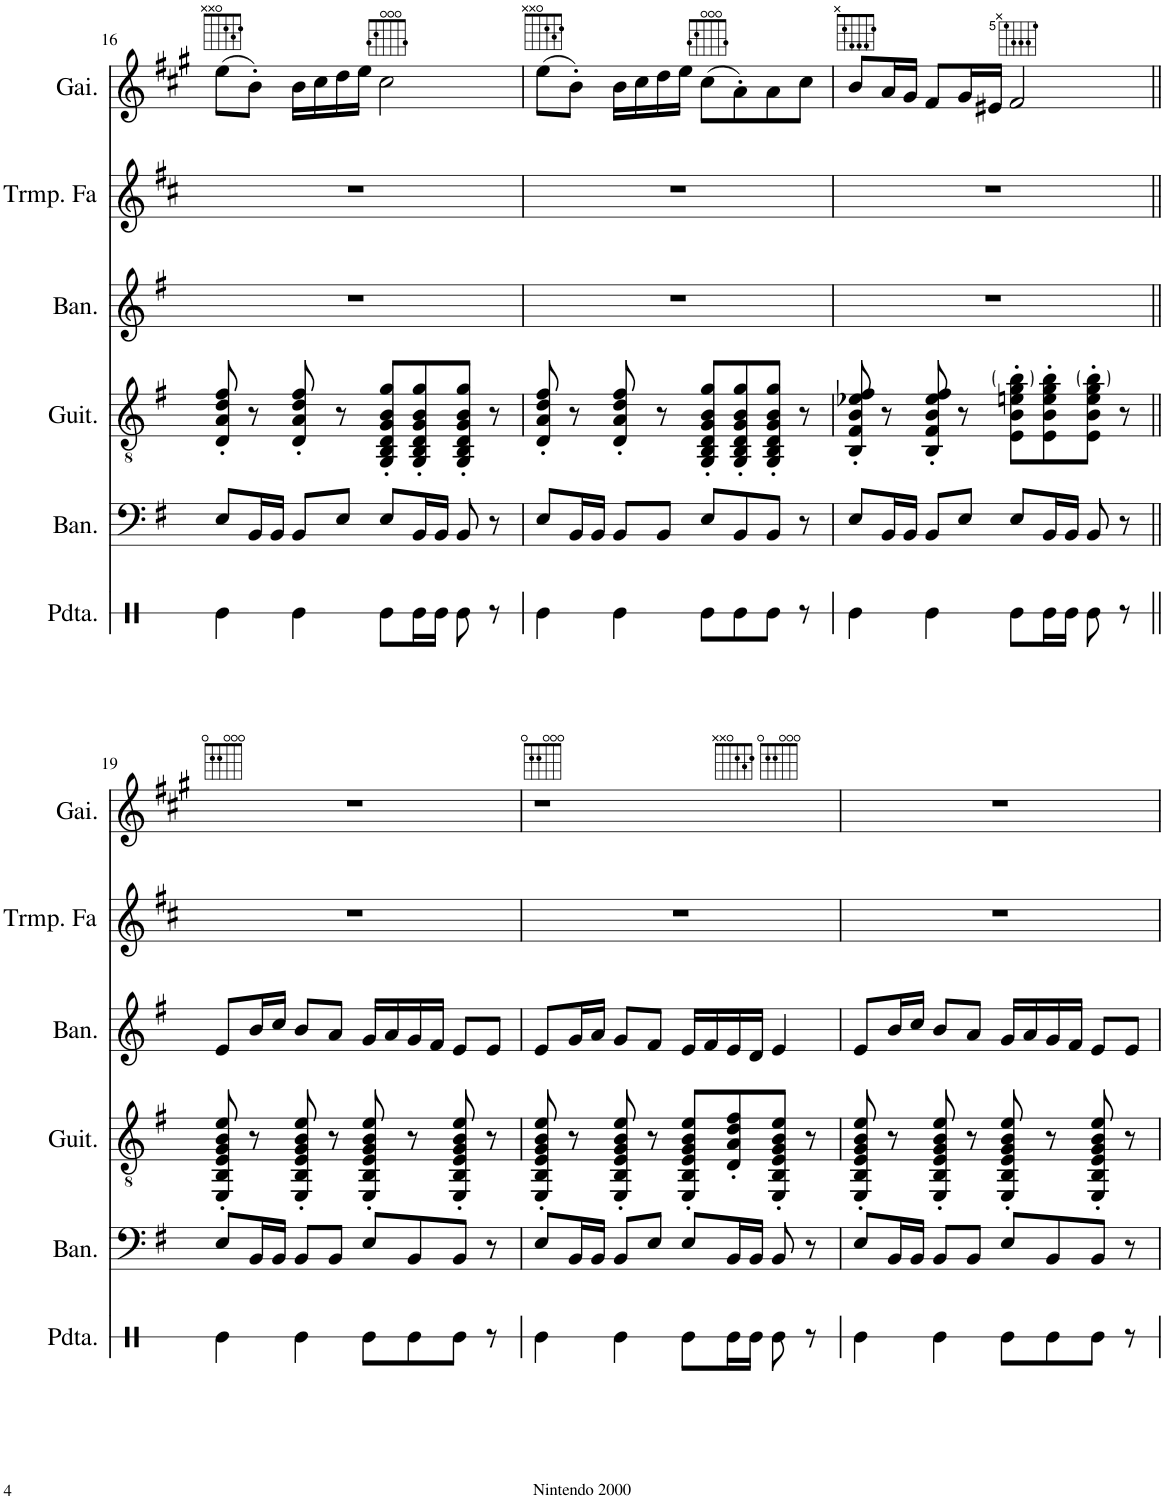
**kern	**kern	**kern	**kern	**kern	**kern
*part6	*part5	*part4	*part3	*part2	*part1
*staff6	*staff5	*staff4	*staff3	*staff2	*staff1
*I"Pandereta	*I"Bandoneón	*I"Guitarra acústica	*I"Bandoneón	*I"Trompa en Fa	*I"Gaita
*I'Pdta.	*I'Ban.	*I'Guit.	*I'Ban.	*I'Trmp. Fa	*I'Gai.
!!LO:PB:g=z
*clefX	*clefF4	*clefGv2	*clefG2	*clefG2	*clefG2
*	*	*	*	*Trd4c7	*Trd1c2
*k[]	*k[f#]	*k[f#]	*k[f#]	*k[f#c#]	*k[f#c#g#]
*M4/4	*M4/4	*M4/4	*M4/4	*M4/4	*M4/4
=16	=16	=16	=16	=16	=16
4Re\	8E/L	8D/' 8A/' 8d/' 8f#/'	1r	1r	(8ee\L
.	16BB/L	8r	.	.	8b'\J)
.	16BB/JJ	.	.	.	.
4Re\	8BB/L	8D/' 8A/' 8d/' 8f#/'	.	.	16b\LL
.	.	.	.	.	16cc#\
.	8E/J	8r	.	.	16dd\
.	.	.	.	.	16ee\JJ
8Re\L	8E/L	8GG/' 8BB/' 8D/' 8G/' 8B/' 8g/'L	.	.	2cc#\
16Re\L	16BB/L	8GG/' 8BB/' 8D/' 8G/' 8B/' 8g/'	.	.	.
16Re\JJ	16BB/JJ	.	.	.	.
8Re\	8BB/	8GG/' 8BB/' 8D/' 8G/' 8B/' 8g/'J	.	.	.
8r	8r	8r	.	.	.
=17	=17	=17	=17	=17	=17
4Re\	8E/L	8D/' 8A/' 8d/' 8f#/'	1r	1r	(8ee\L
.	16BB/L	8r	.	.	8b'\J)
.	16BB/JJ	.	.	.	.
4Re\	8BB/L	8D/' 8A/' 8d/' 8f#/'	.	.	16b\LL
.	.	.	.	.	16cc#\
.	8BB/J	8r	.	.	16dd\
.	.	.	.	.	16ee\JJ
8Re\L	8E/L	8GG/' 8BB/' 8D/' 8G/' 8B/' 8g/'L	.	.	(8cc#\L
8Re\	8BB/	8GG/' 8BB/' 8D/' 8G/' 8B/' 8g/'	.	.	8a'\)
8Re\J	8BB/J	8GG/' 8BB/' 8D/' 8G/' 8B/' 8g/'J	.	.	8a\
8r	8r	8r	.	.	8cc#\J
=18	=18	=18	=18	=18	=18
4Re\	8E/L	8BB/' 8F#/' 8B/' 8e-X/' 8f#/'	1r	1r	8b/L
.	16BB/L	8r	.	.	16a/L
.	16BB/JJ	.	.	.	16g#/JJ
4Re\	8BB/L	8BB/' 8F#/' 8B/' 8e-/' 8f#/'	.	.	8f#/L
.	8E/J	8r	.	.	16g#/L
.	.	.	.	.	16e#X/JJ
8Re\L	8E/L	8E\' 8B\' 8en\' 8g\' 8b\'L	.	.	2f#/
16Re\L	16BB/L	8E\' 8B\' 8e\' 8g\' 8b\'	.	.	.
16Re\JJ	16BB/JJ	.	.	.	.
8Re\	8BB/	8E\' 8B\' 8e\' 8g\' 8b\'J	.	.	.
8r	8r	8r	.	.	.
!!LO:LB:g=z
=19||	=19||	=19||	=19||	=19||	=19||
4Re\	8E/L	8EE/' 8BB/' 8E/' 8G/' 8B/' 8e/'	8e/L	1r	1r
.	16BB/L	8r	16b/L	.	.
.	16BB/JJ	.	16cc/JJ	.	.
4Re\	8BB/L	8EE/' 8BB/' 8E/' 8G/' 8B/' 8e/'	8b/L	.	.
.	8BB/J	8r	8a/J	.	.
8Re\L	8E/L	8EE/' 8BB/' 8E/' 8G/' 8B/' 8e/'	16g/LL	.	.
.	.	.	16a/	.	.
8Re\	8BB/	8r	16g/	.	.
.	.	.	16f#/JJ	.	.
8Re\J	8BB/J	8EE/' 8BB/' 8E/' 8G/' 8B/' 8e/'	8e/L	.	.
8r	8r	8r	8e/J	.	.
=20	=20	=20	=20	=20	=20
4Re\	8E/L	8EE/' 8BB/' 8E/' 8G/' 8B/' 8e/'	8e/L	1r	1r
.	16BB/L	8r	16g/L	.	.
.	16BB/JJ	.	16a/JJ	.	.
4Re\	8BB/L	8EE/' 8BB/' 8E/' 8G/' 8B/' 8e/'	8g/L	.	.
.	8E/J	8r	8f#/J	.	.
8Re\L	8E/L	8EE/' 8BB/' 8E/' 8G/' 8B/' 8e/'L	16e/LL	.	.
.	.	.	16f#/	.	.
16Re\L	16BB/L	8D/' 8A/' 8d/' 8f#/'	16e/	.	.
16Re\JJ	16BB/JJ	.	16d/JJ	.	.
8Re\	8BB/	8EE/' 8BB/' 8E/' 8G/' 8B/' 8e/'J	4e/	.	.
8r	8r	8r	.	.	.
=21	=21	=21	=21	=21	=21
4Re\	8E/L	8EE/' 8BB/' 8E/' 8G/' 8B/' 8e/'	8e/L	1r	1r
.	16BB/L	8r	16b/L	.	.
.	16BB/JJ	.	16cc/JJ	.	.
4Re\	8BB/L	8EE/' 8BB/' 8E/' 8G/' 8B/' 8e/'	8b/L	.	.
.	8BB/J	8r	8a/J	.	.
8Re\L	8E/L	8EE/' 8BB/' 8E/' 8G/' 8B/' 8e/'	16g/LL	.	.
.	.	.	16a/	.	.
8Re\	8BB/	8r	16g/	.	.
.	.	.	16f#/JJ	.	.
8Re\J	8BB/J	8EE/' 8BB/' 8E/' 8G/' 8B/' 8e/'	8e/L	.	.
8r	8r	8r	8e/J	.	.
=	=	=	=	=	=
*-	*-	*-	*-	*-	*-
